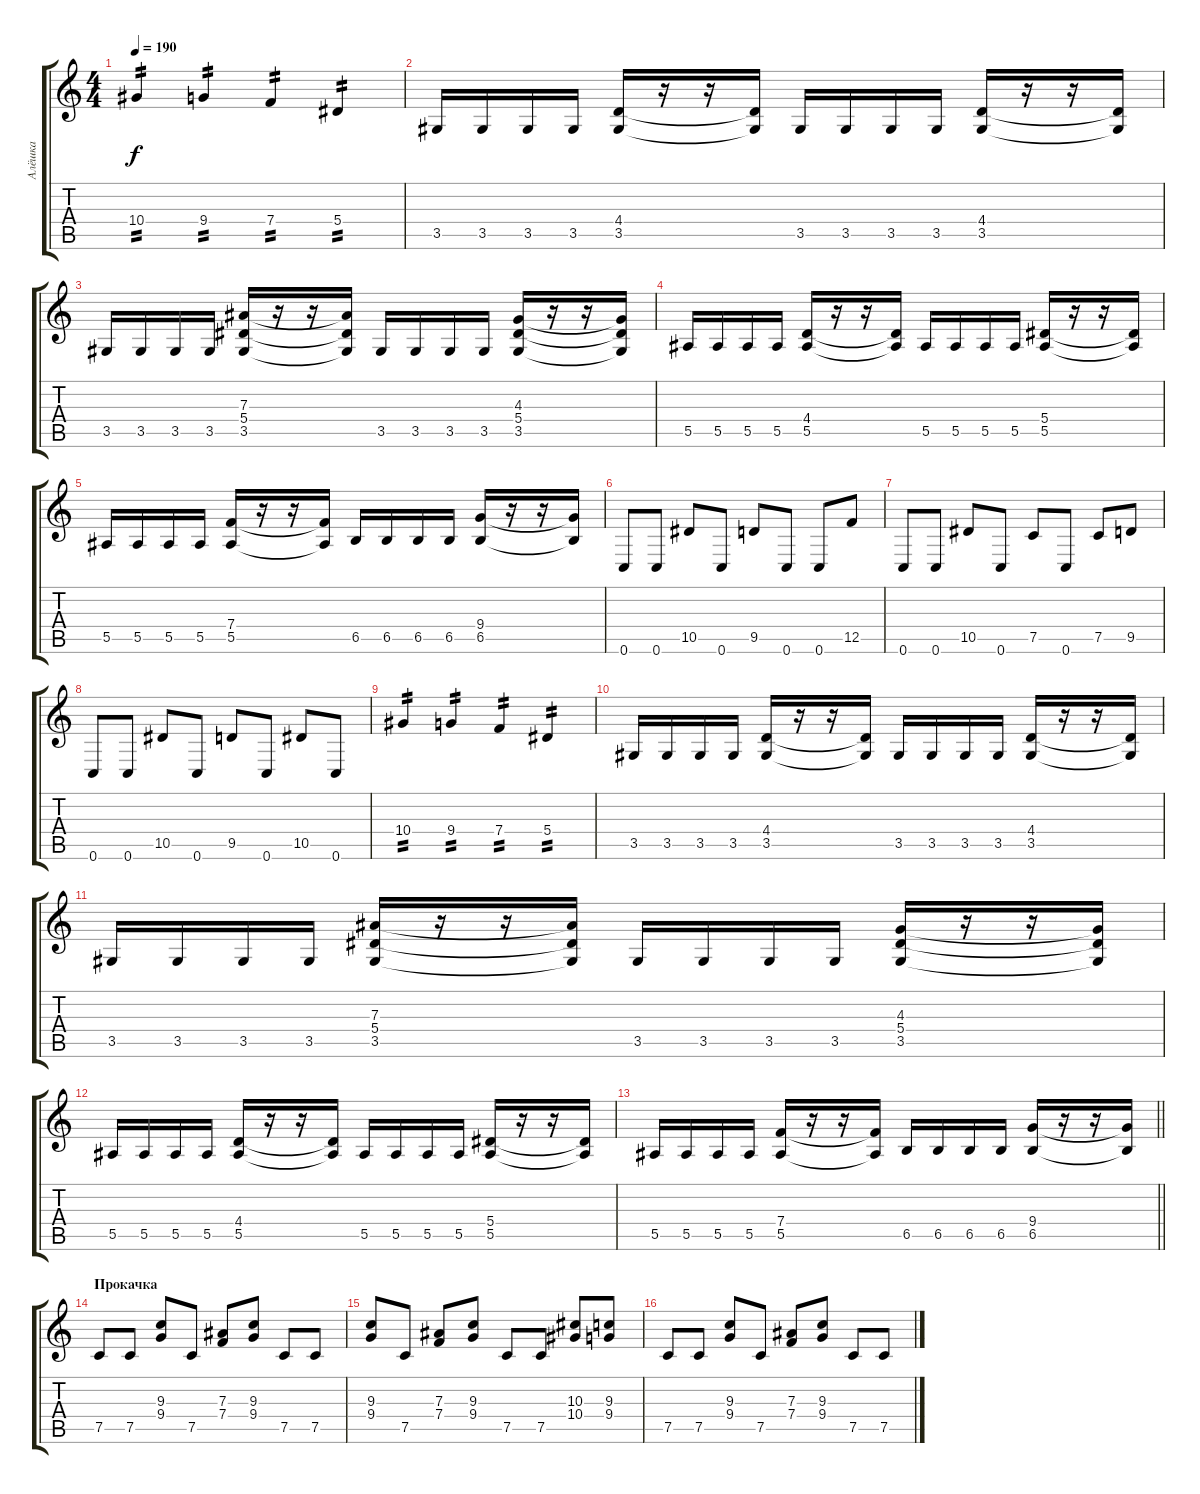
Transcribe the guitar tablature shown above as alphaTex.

\track ("Алёшка" "Алёшка") {instrument distortionguitar}
\staff {score tabs}
\tuning (C4 G3 Eb3 Bb2 F2 C2) {hide}
\ts (4 4)
\tempo 190
\clef g2
\ks c
10.4.4{tp 2 dy f} 9.4.4{tp 2} 7.4.4{tp 2} 5.4.4{tp 2} |
3.5.16 3.5.16 3.5.16 3.5.16 (4.4 3.5).16 r.16 r.16 (4.4{t} 3.5{t}).16 3.5.16 3.5.16 3.5.16 3.5.16 (4.4 3.5).16 r.16 r.16 (4.4{t} 3.5{t}).16 |
3.5.16 3.5.16 3.5.16 3.5.16 (7.3 5.4 3.5).16 r.16 r.16 (7.3{t} 5.4{t} 3.5{t}).16 3.5.16 3.5.16 3.5.16 3.5.16 (4.3 5.4 3.5).16 r.16 r.16 (4.3{t} 5.4{t} 3.5{t}).16 |
5.5.16 5.5.16 5.5.16 5.5.16 (4.4 5.5).16 r.16 r.16 (4.4{t} 5.5{t}).16 5.5.16 5.5.16 5.5.16 5.5.16 (5.4 5.5).16 r.16 r.16 (5.4{t} 5.5{t}).16 |
5.5.16 5.5.16 5.5.16 5.5.16 (7.4 5.5).16 r.16 r.16 (7.4{t} 5.5{t}).16 6.5.16 6.5.16 6.5.16 6.5.16 (9.4 6.5).16 r.16 r.16 (9.4{t} 6.5{t}).16 |
0.6.8 0.6.8 10.5.8 0.6.8 9.5.8 0.6.8 0.6.8 12.5.8 |
0.6.8 0.6.8 10.5.8 0.6.8 7.5.8 0.6.8 7.5.8 9.5.8 |
0.6.8 0.6.8 10.5.8 0.6.8 9.5.8 0.6.8 10.5.8 0.6.8 |
10.4.4{tp 2} 9.4.4{tp 2} 7.4.4{tp 2} 5.4.4{tp 2} |
3.5.16 3.5.16 3.5.16 3.5.16 (4.4 3.5).16 r.16 r.16 (4.4{t} 3.5{t}).16 3.5.16 3.5.16 3.5.16 3.5.16 (4.4 3.5).16 r.16 r.16 (4.4{t} 3.5{t}).16 |
3.5.16 3.5.16 3.5.16 3.5.16 (7.3 5.4 3.5).16 r.16 r.16 (7.3{t} 5.4{t} 3.5{t}).16 3.5.16 3.5.16 3.5.16 3.5.16 (4.3 5.4 3.5).16 r.16 r.16 (4.3{t} 5.4{t} 3.5{t}).16 |
5.5.16 5.5.16 5.5.16 5.5.16 (4.4 5.5).16 r.16 r.16 (4.4{t} 5.5{t}).16 5.5.16 5.5.16 5.5.16 5.5.16 (5.4 5.5).16 r.16 r.16 (5.4{t} 5.5{t}).16 |
\barLineRight lightlight
5.5.16 5.5.16 5.5.16 5.5.16 (7.4 5.5).16 r.16 r.16 (7.4{t} 5.5{t}).16 6.5.16 6.5.16 6.5.16 6.5.16 (9.4 6.5).16 r.16 r.16 (9.4{t} 6.5{t}).16 |
\section ("" "Прокачка")
7.5.8 7.5.8 (9.3 9.4).8 7.5.8 (7.3 7.4).8 (9.3 9.4).8 7.5.8 7.5.8 |
(9.3 9.4).8 7.5.8 (7.3 7.4).8 (9.3 9.4).8 7.5.8 7.5.8 (10.3 10.4).8 (9.3 9.4).8 |
7.5.8 7.5.8 (9.3 9.4).8 7.5.8 (7.3 7.4).8 (9.3 9.4).8 7.5.8 7.5.8
